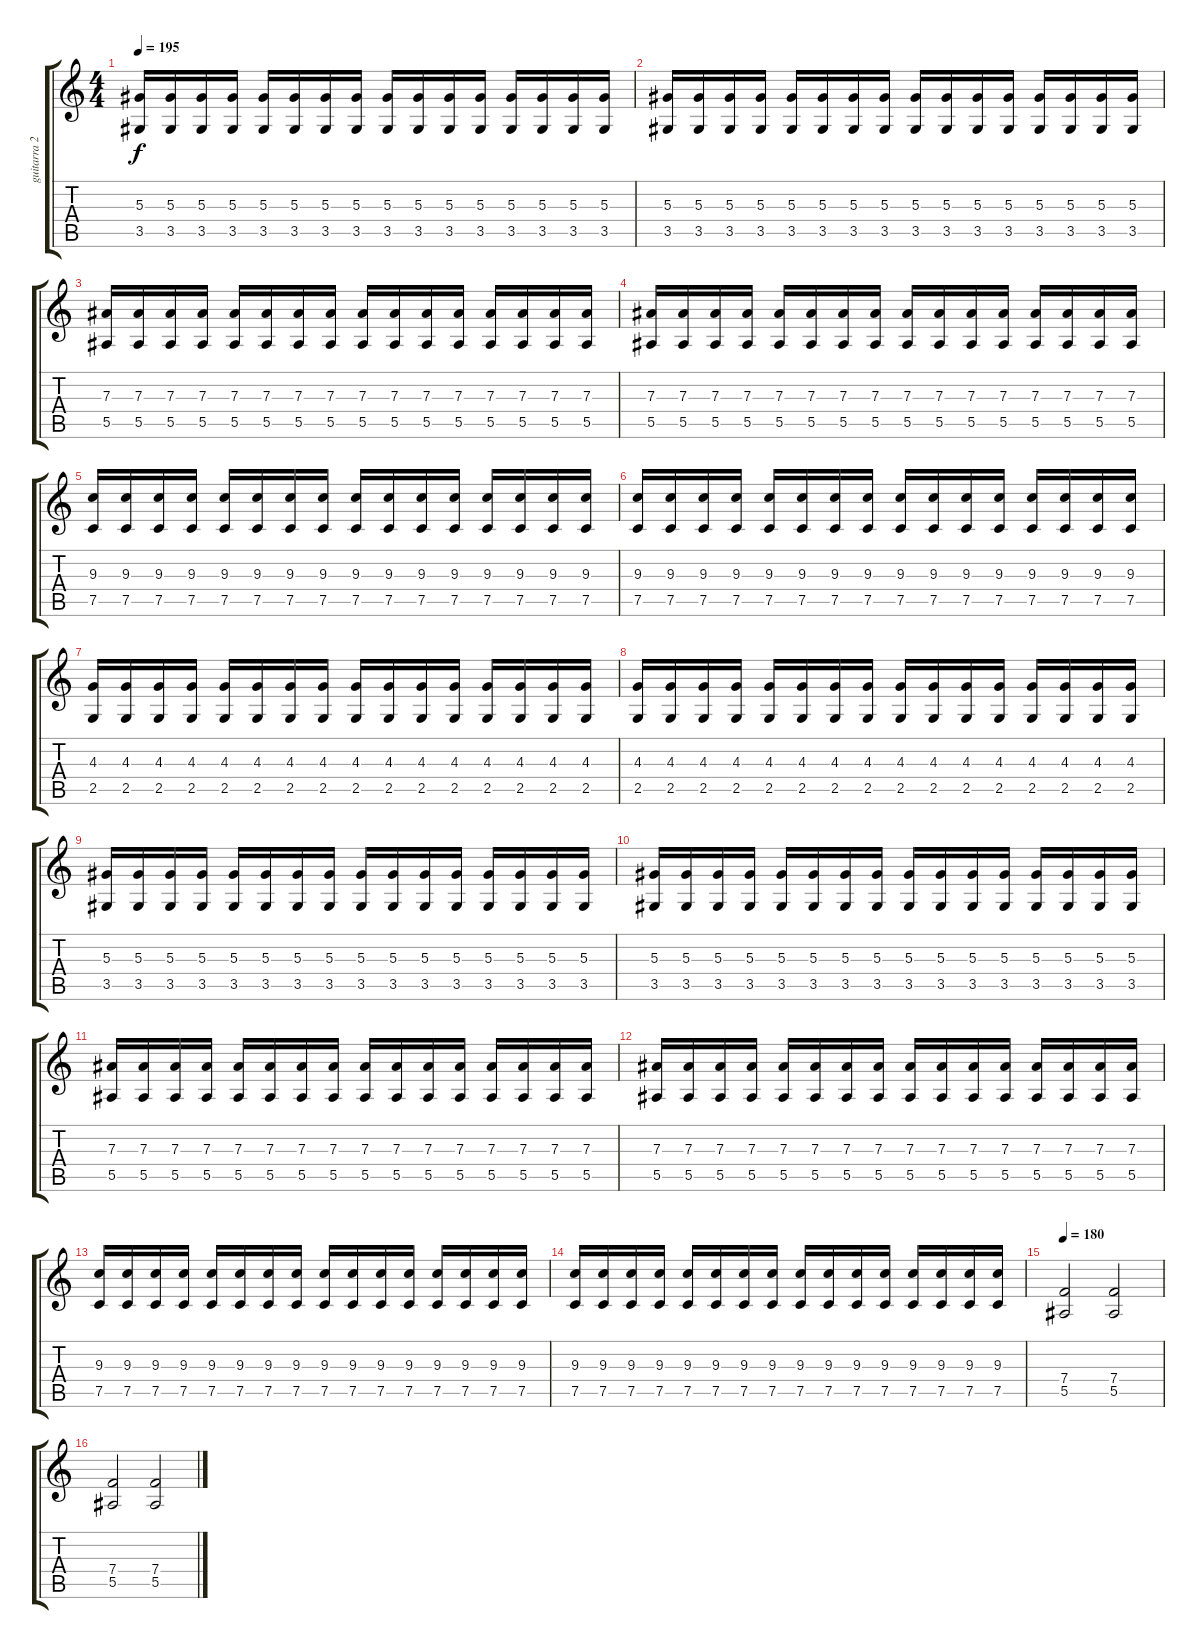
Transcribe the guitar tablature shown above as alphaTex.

\track ("guitarra 2" "guitarra 2") {instrument distortionguitar}
\staff {score tabs}
\tuning (C4 G3 Eb3 Bb2 F2 C2) {hide}
\ts (4 4)
\tempo 195
\clef g2
\ks c
(5.3 3.5).16{dy f} (5.3 3.5).16 (5.3 3.5).16 (5.3 3.5).16 (5.3 3.5).16 (5.3 3.5).16 (5.3 3.5).16 (5.3 3.5).16 (5.3 3.5).16 (5.3 3.5).16 (5.3 3.5).16 (5.3 3.5).16 (5.3 3.5).16 (5.3 3.5).16 (5.3 3.5).16 (5.3 3.5).16 |
(5.3 3.5).16 (5.3 3.5).16 (5.3 3.5).16 (5.3 3.5).16 (5.3 3.5).16 (5.3 3.5).16 (5.3 3.5).16 (5.3 3.5).16 (5.3 3.5).16 (5.3 3.5).16 (5.3 3.5).16 (5.3 3.5).16 (5.3 3.5).16 (5.3 3.5).16 (5.3 3.5).16 (5.3 3.5).16 |
(7.3 5.5).16 (7.3 5.5).16 (7.3 5.5).16 (7.3 5.5).16 (7.3 5.5).16 (7.3 5.5).16 (7.3 5.5).16 (7.3 5.5).16 (7.3 5.5).16 (7.3 5.5).16 (7.3 5.5).16 (7.3 5.5).16 (7.3 5.5).16 (7.3 5.5).16 (7.3 5.5).16 (7.3 5.5).16 |
(7.3 5.5).16 (7.3 5.5).16 (7.3 5.5).16 (7.3 5.5).16 (7.3 5.5).16 (7.3 5.5).16 (7.3 5.5).16 (7.3 5.5).16 (7.3 5.5).16 (7.3 5.5).16 (7.3 5.5).16 (7.3 5.5).16 (7.3 5.5).16 (7.3 5.5).16 (7.3 5.5).16 (7.3 5.5).16 |
(9.3 7.5).16 (9.3 7.5).16 (9.3 7.5).16 (9.3 7.5).16 (9.3 7.5).16 (9.3 7.5).16 (9.3 7.5).16 (9.3 7.5).16 (9.3 7.5).16 (9.3 7.5).16 (9.3 7.5).16 (9.3 7.5).16 (9.3 7.5).16 (9.3 7.5).16 (9.3 7.5).16 (9.3 7.5).16 |
(9.3 7.5).16 (9.3 7.5).16 (9.3 7.5).16 (9.3 7.5).16 (9.3 7.5).16 (9.3 7.5).16 (9.3 7.5).16 (9.3 7.5).16 (9.3 7.5).16 (9.3 7.5).16 (9.3 7.5).16 (9.3 7.5).16 (9.3 7.5).16 (9.3 7.5).16 (9.3 7.5).16 (9.3 7.5).16 |
(4.3 2.5).16 (4.3 2.5).16 (4.3 2.5).16 (4.3 2.5).16 (4.3 2.5).16 (4.3 2.5).16 (4.3 2.5).16 (4.3 2.5).16 (4.3 2.5).16 (4.3 2.5).16 (4.3 2.5).16 (4.3 2.5).16 (4.3 2.5).16 (4.3 2.5).16 (4.3 2.5).16 (4.3 2.5).16 |
(4.3 2.5).16 (4.3 2.5).16 (4.3 2.5).16 (4.3 2.5).16 (4.3 2.5).16 (4.3 2.5).16 (4.3 2.5).16 (4.3 2.5).16 (4.3 2.5).16 (4.3 2.5).16 (4.3 2.5).16 (4.3 2.5).16 (4.3 2.5).16 (4.3 2.5).16 (4.3 2.5).16 (4.3 2.5).16 |
(5.3 3.5).16 (5.3 3.5).16 (5.3 3.5).16 (5.3 3.5).16 (5.3 3.5).16 (5.3 3.5).16 (5.3 3.5).16 (5.3 3.5).16 (5.3 3.5).16 (5.3 3.5).16 (5.3 3.5).16 (5.3 3.5).16 (5.3 3.5).16 (5.3 3.5).16 (5.3 3.5).16 (5.3 3.5).16 |
(5.3 3.5).16 (5.3 3.5).16 (5.3 3.5).16 (5.3 3.5).16 (5.3 3.5).16 (5.3 3.5).16 (5.3 3.5).16 (5.3 3.5).16 (5.3 3.5).16 (5.3 3.5).16 (5.3 3.5).16 (5.3 3.5).16 (5.3 3.5).16 (5.3 3.5).16 (5.3 3.5).16 (5.3 3.5).16 |
(7.3 5.5).16 (7.3 5.5).16 (7.3 5.5).16 (7.3 5.5).16 (7.3 5.5).16 (7.3 5.5).16 (7.3 5.5).16 (7.3 5.5).16 (7.3 5.5).16 (7.3 5.5).16 (7.3 5.5).16 (7.3 5.5).16 (7.3 5.5).16 (7.3 5.5).16 (7.3 5.5).16 (7.3 5.5).16 |
(7.3 5.5).16 (7.3 5.5).16 (7.3 5.5).16 (7.3 5.5).16 (7.3 5.5).16 (7.3 5.5).16 (7.3 5.5).16 (7.3 5.5).16 (7.3 5.5).16 (7.3 5.5).16 (7.3 5.5).16 (7.3 5.5).16 (7.3 5.5).16 (7.3 5.5).16 (7.3 5.5).16 (7.3 5.5).16 |
(9.3 7.5).16 (9.3 7.5).16 (9.3 7.5).16 (9.3 7.5).16 (9.3 7.5).16 (9.3 7.5).16 (9.3 7.5).16 (9.3 7.5).16 (9.3 7.5).16 (9.3 7.5).16 (9.3 7.5).16 (9.3 7.5).16 (9.3 7.5).16 (9.3 7.5).16 (9.3 7.5).16 (9.3 7.5).16 |
(9.3 7.5).16 (9.3 7.5).16 (9.3 7.5).16 (9.3 7.5).16 (9.3 7.5).16 (9.3 7.5).16 (9.3 7.5).16 (9.3 7.5).16 (9.3 7.5).16 (9.3 7.5).16 (9.3 7.5).16 (9.3 7.5).16 (9.3 7.5).16 (9.3 7.5).16 (9.3 7.5).16 (9.3 7.5).16 |
\tempo 180
(7.4 5.5).2 (7.4 5.5).2 |
(7.4 5.5).2 (7.4 5.5).2
